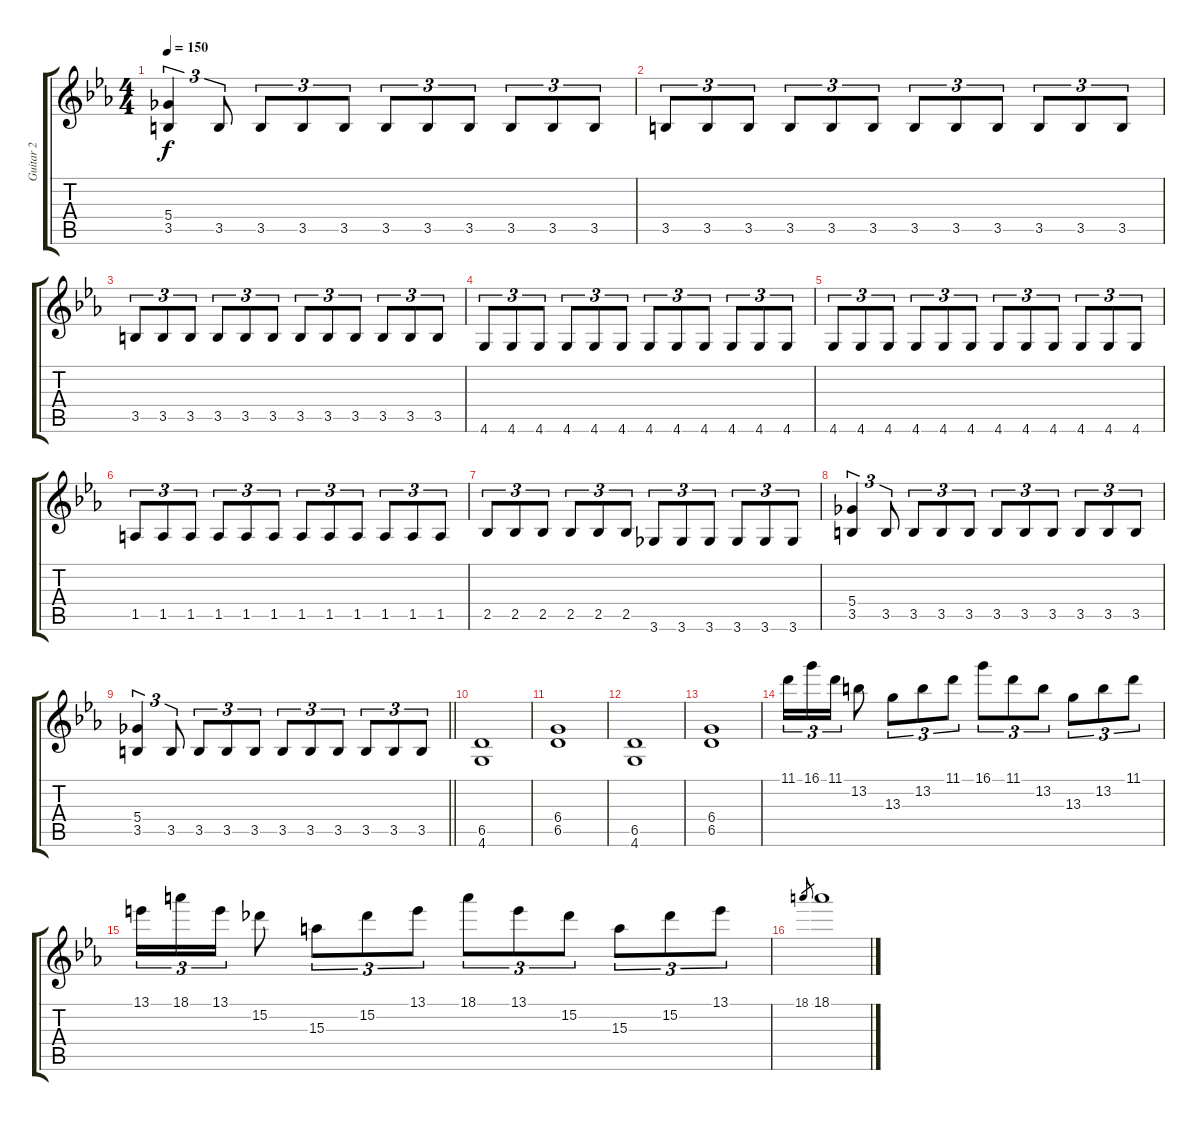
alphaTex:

\track ("Guitar 2" "Guitar 2") {instrument distortionguitar}
\staff {score tabs}
\tuning (Eb4 Bb3 Gb3 Db3 Ab2 Eb2) {hide}
\ts (4 4)
\tempo 150
\clef g2
\ks eb
(5.4 3.5).4{tu (3 2) dy f} 3.5.8{tu (3 2)} 3.5.8{tu (3 2)} 3.5.8{tu (3 2)} 3.5.8{tu (3 2)} 3.5.8{tu (3 2)} 3.5.8{tu (3 2)} 3.5.8{tu (3 2)} 3.5.8{tu (3 2)} 3.5.8{tu (3 2)} 3.5.8{tu (3 2)} |
3.5.8{tu (3 2)} 3.5.8{tu (3 2)} 3.5.8{tu (3 2)} 3.5.8{tu (3 2)} 3.5.8{tu (3 2)} 3.5.8{tu (3 2)} 3.5.8{tu (3 2)} 3.5.8{tu (3 2)} 3.5.8{tu (3 2)} 3.5.8{tu (3 2)} 3.5.8{tu (3 2)} 3.5.8{tu (3 2)} |
3.5.8{tu (3 2)} 3.5.8{tu (3 2)} 3.5.8{tu (3 2)} 3.5.8{tu (3 2)} 3.5.8{tu (3 2)} 3.5.8{tu (3 2)} 3.5.8{tu (3 2)} 3.5.8{tu (3 2)} 3.5.8{tu (3 2)} 3.5.8{tu (3 2)} 3.5.8{tu (3 2)} 3.5.8{tu (3 2)} |
4.6.8{tu (3 2)} 4.6.8{tu (3 2)} 4.6.8{tu (3 2)} 4.6.8{tu (3 2)} 4.6.8{tu (3 2)} 4.6.8{tu (3 2)} 4.6.8{tu (3 2)} 4.6.8{tu (3 2)} 4.6.8{tu (3 2)} 4.6.8{tu (3 2)} 4.6.8{tu (3 2)} 4.6.8{tu (3 2)} |
4.6.8{tu (3 2)} 4.6.8{tu (3 2)} 4.6.8{tu (3 2)} 4.6.8{tu (3 2)} 4.6.8{tu (3 2)} 4.6.8{tu (3 2)} 4.6.8{tu (3 2)} 4.6.8{tu (3 2)} 4.6.8{tu (3 2)} 4.6.8{tu (3 2)} 4.6.8{tu (3 2)} 4.6.8{tu (3 2)} |
1.5.8{tu (3 2)} 1.5.8{tu (3 2)} 1.5.8{tu (3 2)} 1.5.8{tu (3 2)} 1.5.8{tu (3 2)} 1.5.8{tu (3 2)} 1.5.8{tu (3 2)} 1.5.8{tu (3 2)} 1.5.8{tu (3 2)} 1.5.8{tu (3 2)} 1.5.8{tu (3 2)} 1.5.8{tu (3 2)} |
2.5.8{tu (3 2)} 2.5.8{tu (3 2)} 2.5.8{tu (3 2)} 2.5.8{tu (3 2)} 2.5.8{tu (3 2)} 2.5.8{tu (3 2)} 3.6.8{tu (3 2)} 3.6.8{tu (3 2)} 3.6.8{tu (3 2)} 3.6.8{tu (3 2)} 3.6.8{tu (3 2)} 3.6.8{tu (3 2)} |
(5.4 3.5).4{tu (3 2)} 3.5.8{tu (3 2)} 3.5.8{tu (3 2)} 3.5.8{tu (3 2)} 3.5.8{tu (3 2)} 3.5.8{tu (3 2)} 3.5.8{tu (3 2)} 3.5.8{tu (3 2)} 3.5.8{tu (3 2)} 3.5.8{tu (3 2)} 3.5.8{tu (3 2)} |
\barLineRight lightlight
(5.4 3.5).4{tu (3 2)} 3.5.8{tu (3 2)} 3.5.8{tu (3 2)} 3.5.8{tu (3 2)} 3.5.8{tu (3 2)} 3.5.8{tu (3 2)} 3.5.8{tu (3 2)} 3.5.8{tu (3 2)} 3.5.8{tu (3 2)} 3.5.8{tu (3 2)} 3.5.8{tu (3 2)} |
(6.5 4.6).1 |
(6.4 6.5).1 |
(6.5 4.6).1 |
(6.4 6.5).1 |
11.1.16{tu (3 2)} 16.1.16{tu (3 2)} 11.1.16{tu (3 2)} 13.2.8 13.3.8{tu (3 2)} 13.2.8{tu (3 2)} 11.1.8{tu (3 2)} 16.1.8{tu (3 2)} 11.1.8{tu (3 2)} 13.2.8{tu (3 2)} 13.3.8{tu (3 2)} 13.2.8{tu (3 2)} 11.1.8{tu (3 2)} |
13.1.16{tu (3 2)} 18.1.16{tu (3 2)} 13.1.16{tu (3 2)} 15.2.8 15.3.8{tu (3 2)} 15.2.8{tu (3 2)} 13.1.8{tu (3 2)} 18.1.8{tu (3 2)} 13.1.8{tu (3 2)} 15.2.8{tu (3 2)} 15.3.8{tu (3 2)} 15.2.8{tu (3 2)} 13.1.8{tu (3 2)} |
18.1.8{gr} 18.1.1
